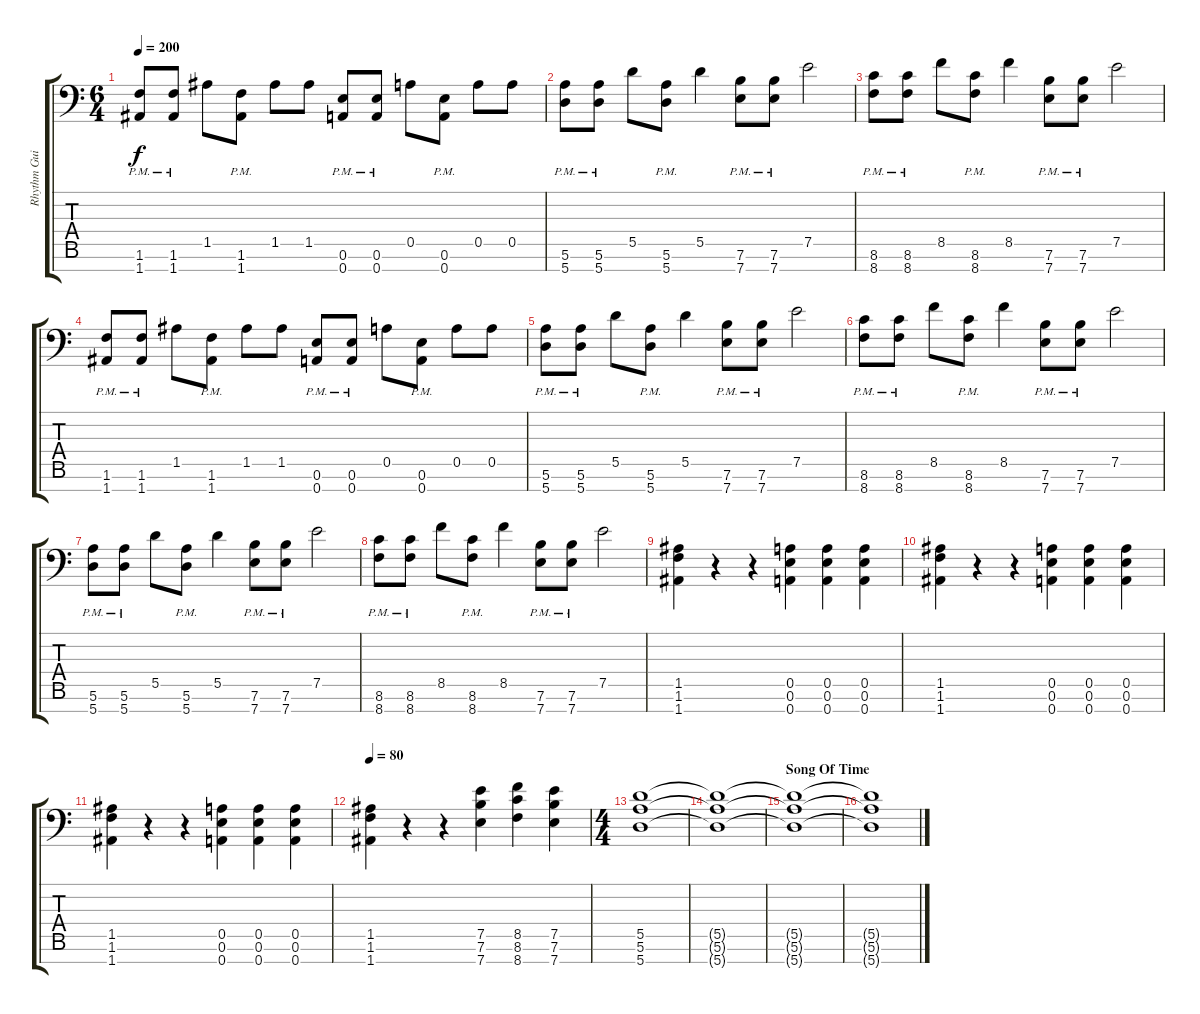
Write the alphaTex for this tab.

\track ("Rhythm Guitar" "Rhythm Gui") {instrument distortionguitar}
\staff {score tabs}
\tuning (E4 B3 G3 D3 A2 E2 A1) {hide}
\ts (6 4)
\tempo 200
\clef f4
\ks c
(1.6{pm} 1.7{pm}).8{dy f} (1.6{pm} 1.7{pm}).8 1.5.8 (1.6{pm} 1.7{pm}).8 1.5.8 1.5.8 (0.6{pm} 0.7{pm}).8 (0.6{pm} 0.7{pm}).8 0.5.8 (0.6{pm} 0.7{pm}).8 0.5.8 0.5.8 |
(5.6{pm} 5.7{pm}).8 (5.6{pm} 5.7{pm}).8 5.5.8 (5.6{pm} 5.7{pm}).8 5.5.4 (7.6{pm} 7.7{pm}).8 (7.6{pm} 7.7{pm}).8 7.5.2 |
(8.6{pm} 8.7{pm}).8 (8.6{pm} 8.7{pm}).8 8.5.8 (8.6{pm} 8.7{pm}).8 8.5.4 (7.6{pm} 7.7{pm}).8 (7.6{pm} 7.7{pm}).8 7.5.2 |
(1.6{pm} 1.7{pm}).8 (1.6{pm} 1.7{pm}).8 1.5.8 (1.6{pm} 1.7{pm}).8 1.5.8 1.5.8 (0.6{pm} 0.7{pm}).8 (0.6{pm} 0.7{pm}).8 0.5.8 (0.6{pm} 0.7{pm}).8 0.5.8 0.5.8 |
(5.6{pm} 5.7{pm}).8 (5.6{pm} 5.7{pm}).8 5.5.8 (5.6{pm} 5.7{pm}).8 5.5.4 (7.6{pm} 7.7{pm}).8 (7.6{pm} 7.7{pm}).8 7.5.2 |
(8.6{pm} 8.7{pm}).8 (8.6{pm} 8.7{pm}).8 8.5.8 (8.6{pm} 8.7{pm}).8 8.5.4 (7.6{pm} 7.7{pm}).8 (7.6{pm} 7.7{pm}).8 7.5.2 |
(5.6{pm} 5.7{pm}).8 (5.6{pm} 5.7{pm}).8 5.5.8 (5.6{pm} 5.7{pm}).8 5.5.4 (7.6{pm} 7.7{pm}).8 (7.6{pm} 7.7{pm}).8 7.5.2 |
(8.6{pm} 8.7{pm}).8 (8.6{pm} 8.7{pm}).8 8.5.8 (8.6{pm} 8.7{pm}).8 8.5.4 (7.6{pm} 7.7{pm}).8 (7.6{pm} 7.7{pm}).8 7.5.2 |
(1.5 1.6 1.7).4 r.4 r.4 (0.5 0.6 0.7).4 (0.5 0.6 0.7).4 (0.5 0.6 0.7).4 |
(1.5 1.6 1.7).4 r.4 r.4 (0.5 0.6 0.7).4 (0.5 0.6 0.7).4 (0.5 0.6 0.7).4 |
(1.5 1.6 1.7).4 r.4 r.4 (0.5 0.6 0.7).4 (0.5 0.6 0.7).4 (0.5 0.6 0.7).4 |
\tempo 80
(1.5 1.6 1.7).4 r.4 r.4 (7.5 7.6 7.7).4 (8.5 8.6 8.7).4 (7.5 7.6 7.7).4 |
\ts (4 4)
(5.5 5.6 5.7).1 |
(5.5{t} 5.6{t} 5.7{t}).1 |
\section ("" "Song Of Time")
(5.5{t} 5.6{t} 5.7{t}).1 |
(5.5{t} 5.6{t} 5.7{t}).1
